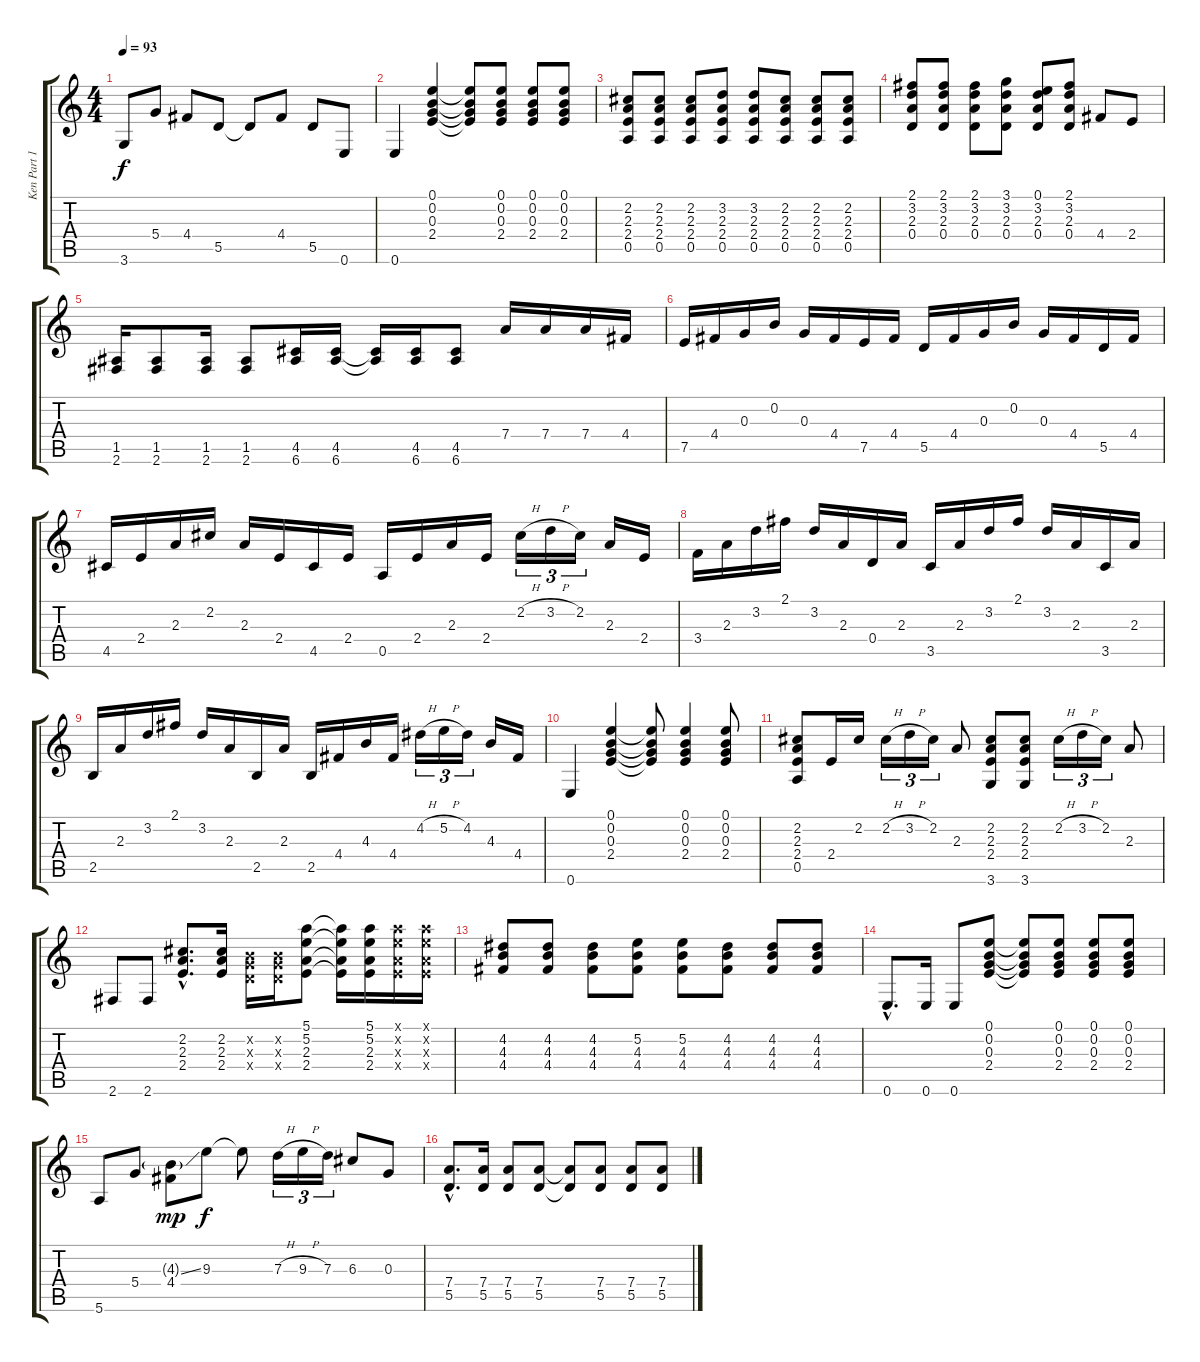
\track ("Ken Part 1" "Ken Part 1") {instrument distortionguitar}
\staff {score tabs}
\tuning (E4 B3 G3 D3 A2 E2) {hide}
\ts (4 4)
\tempo 93
\clef g2
\ks c
3.6.8{dy f} 5.4.8 4.4.8 5.5.8 5.5{t}.8 4.4.8 5.5.8 0.6.8 |
0.6.4 (0.1 0.2 0.3 2.4).4 (0.1{t} 0.2{t} 0.3{t} 2.4{t}).8 (0.1 0.2 0.3 2.4).8 (0.1 0.2 0.3 2.4).8 (0.1 0.2 0.3 2.4).8 |
(2.2 2.3 2.4 0.5).8 (2.2 2.3 2.4 0.5).8 (2.2 2.3 2.4 0.5).8 (3.2 2.3 2.4 0.5).8 (3.2 2.3 2.4 0.5).8 (2.2 2.3 2.4 0.5).8 (2.2 2.3 2.4 0.5).8 (2.2 2.3 2.4 0.5).8 |
(2.1 3.2 2.3 0.4).8 (2.1 3.2 2.3 0.4).8 (2.1 3.2 2.3 0.4).8 (3.1 3.2 2.3 0.4).8 (0.1 3.2 2.3 0.4).8 (2.1 3.2 2.3 0.4).8 4.4.8 2.4.8 |
(1.5 2.6).16 (1.5 2.6).8 (1.5 2.6).16 (1.5 2.6).8 (4.5 6.6).16 (4.5 6.6).16 (4.5{t} 6.6{t}).16 (4.5 6.6).16 (4.5 6.6).8 7.4.16 7.4.16 7.4.16 4.4.16 |
7.5.16 4.4.16 0.3.16 0.2.16 0.3.16 4.4.16 7.5.16 4.4.16 5.5.16 4.4.16 0.3.16 0.2.16 0.3.16 4.4.16 5.5.16 4.4.16 |
4.5.16 2.4.16 2.3.16 2.2.16 2.3.16 2.4.16 4.5.16 2.4.16 0.5.16 2.4.16 2.3.16 2.4.16 2.2{h}.16{tu (3 2)} 3.2{h}.16{tu (3 2)} 2.2.16{tu (3 2)} 2.3.16 2.4.16 |
3.4.16 2.3.16 3.2.16 2.1.16 3.2.16 2.3.16 0.4.16 2.3.16 3.5.16 2.3.16 3.2.16 2.1.16 3.2.16 2.3.16 3.5.16 2.3.16 |
2.5.16 2.3.16 3.2.16 2.1.16 3.2.16 2.3.16 2.5.16 2.3.16 2.5.16 4.4.16 4.3.16 4.4.16 4.2{h}.16{tu (3 2)} 5.2{h}.16{tu (3 2)} 4.2.16{tu (3 2)} 4.3.16 4.4.16 |
0.6.4 (0.1 0.2 0.3 2.4).4 (0.1{t} 0.2{t} 0.3{t} 2.4{t}).8 (0.1 0.2 0.3 2.4).4 (0.1 0.2 0.3 2.4).8 |
(2.2 2.3 2.4 0.5).8 2.4.16 2.2.16 2.2{h}.16{tu (3 2)} 3.2{h}.16{tu (3 2)} 2.2.16{tu (3 2)} 2.3.8 (2.2 2.3 2.4 3.6).8 (2.2 2.3 2.4 3.6).8 2.2{h}.16{tu (3 2)} 3.2{h}.16{tu (3 2)} 2.2.16{tu (3 2)} 2.3.8 |
2.6.8 2.6.8 (2.2{hac} 2.3{hac} 2.4{hac}).8{d} (2.2 2.3 2.4).16 (0.2{x} 0.3{x} 0.4{x}).16 (0.2{x} 0.3{x} 0.4{x}).16 (5.1 5.2 2.3 2.4).8 (5.1{t} 5.2{t} 2.3{t} 2.4{t}).16 (5.1 5.2 2.3 2.4).16 (5.1{x} 5.2{x} 2.3{x} 2.4{x}).16 (5.1{x} 5.2{x} 2.3{x} 2.4{x}).16 |
(4.2 4.3 4.4).8 (4.2 4.3 4.4).8 (4.2 4.3 4.4).8 (5.2 4.3 4.4).8 (5.2 4.3 4.4).8 (4.2 4.3 4.4).8 (4.2 4.3 4.4).8 (4.2 4.3 4.4).8 |
0.6{hac}.8{d} 0.6.16 0.6.8 (0.1 0.2 0.3 2.4).8 (0.1{t} 0.2{t} 0.3{t} 2.4{t}).8 (0.1 0.2 0.3 2.4).8 (0.1 0.2 0.3 2.4).8 (0.1 0.2 0.3 2.4).8 |
5.6.8 5.4.8 (4.3{ss g} 4.4).8{dy mp} 9.3.8{dy f} 9.3{t}.8 7.3{h}.16{tu (3 2)} 9.3{h}.16{tu (3 2)} 7.3.16{tu (3 2)} 6.3.8 0.3.8 |
(7.4{hac} 5.5{hac}).8{d} (7.4 5.5).16 (7.4 5.5).8 (7.4 5.5).8 (7.4{t} 5.5{t}).8 (7.4 5.5).8 (7.4 5.5).8 (7.4 5.5).8
